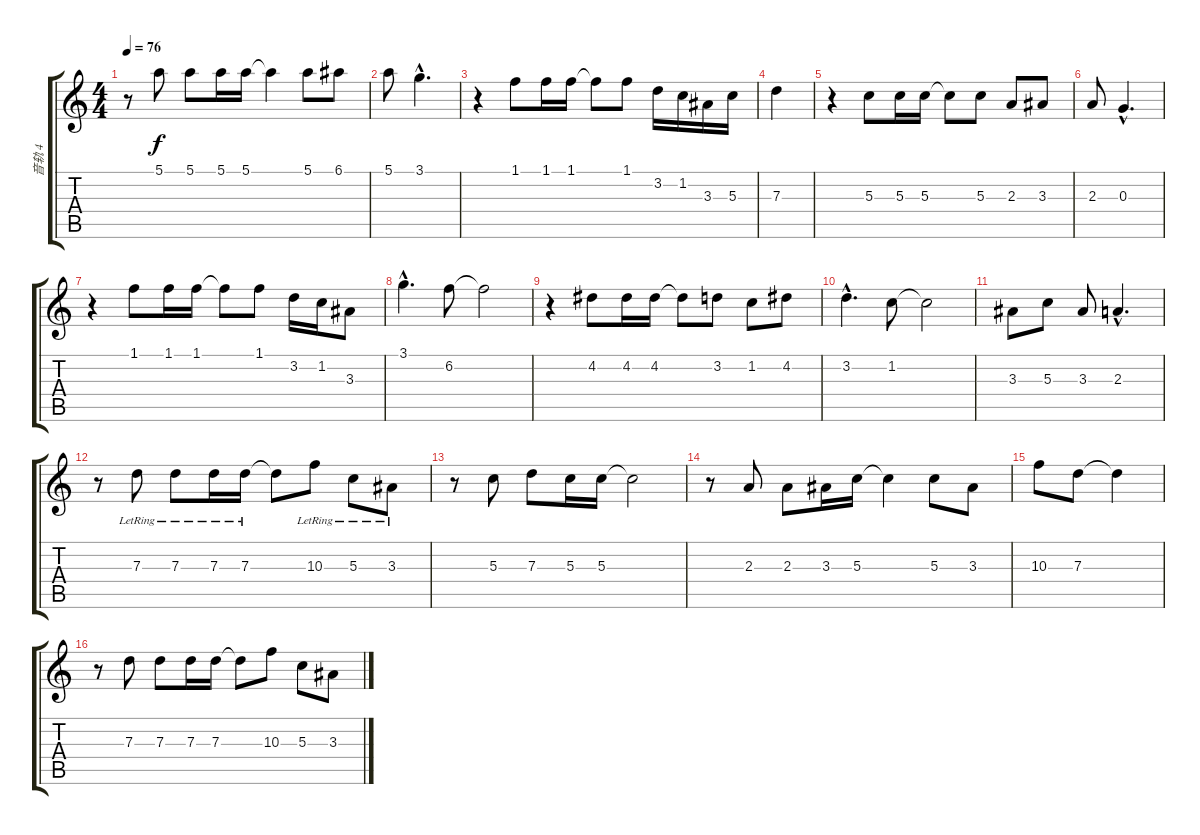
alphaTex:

\track ("音轨 4" "音轨 4") {instrument acousticguitarnylon}
\staff {score tabs}
\tuning (E4 B3 G3 D3 A2 E2) {hide}
\ts (4 4)
\tempo 76
\clef g2
\ks c
r.8{dy f} 5.1.8 5.1.8 5.1.16 5.1.16 5.1{t}.4 5.1.8 6.1.8 |
5.1.8 3.1{hac}.4{d} |
r.4 1.1.8 1.1.16 1.1.16 1.1{t}.8 1.1.8 3.2.16 1.2.16 3.3.16 5.3.16 |
7.3.4 |
r.4 5.3.8 5.3.16 5.3.16 5.3{t}.8 5.3.8 2.3.8 3.3.8 |
2.3.8 0.3{hac}.4{d} |
r.4 1.1.8 1.1.16 1.1.16 1.1{t}.8 1.1.8 3.2.16 1.2.16 3.3.8 |
3.1{hac}.4{d} 6.2.8 6.2{t}.2 |
r.4 4.2.8 4.2.16 4.2.16 4.2{t}.8 3.2.8 1.2.8 4.2.8 |
3.2{hac}.4{d} 1.2.8 1.2{t}.2 |
3.3.8 5.3.8 3.3.8 2.3{hac}.4{d} |
r.8{instrument acousticguitarsteel} 7.3{lr}.8 7.3{lr}.8 7.3{lr}.16 7.3{lr}.16 7.3{t}.8 10.3{lr}.8 5.3{lr}.8 3.3{lr}.8 |
r.8 5.3.8 7.3.8 5.3.16 5.3.16 5.3{t}.2 |
r.8 2.3.8 2.3.8 3.3.16 5.3.16 5.3{t}.4 5.3.8 3.3.8 |
10.3.8 7.3.8 7.3{t}.4 |
r.8 7.3.8 7.3.8 7.3.16 7.3.16 7.3{t}.8 10.3.8 5.3.8 3.3.8
